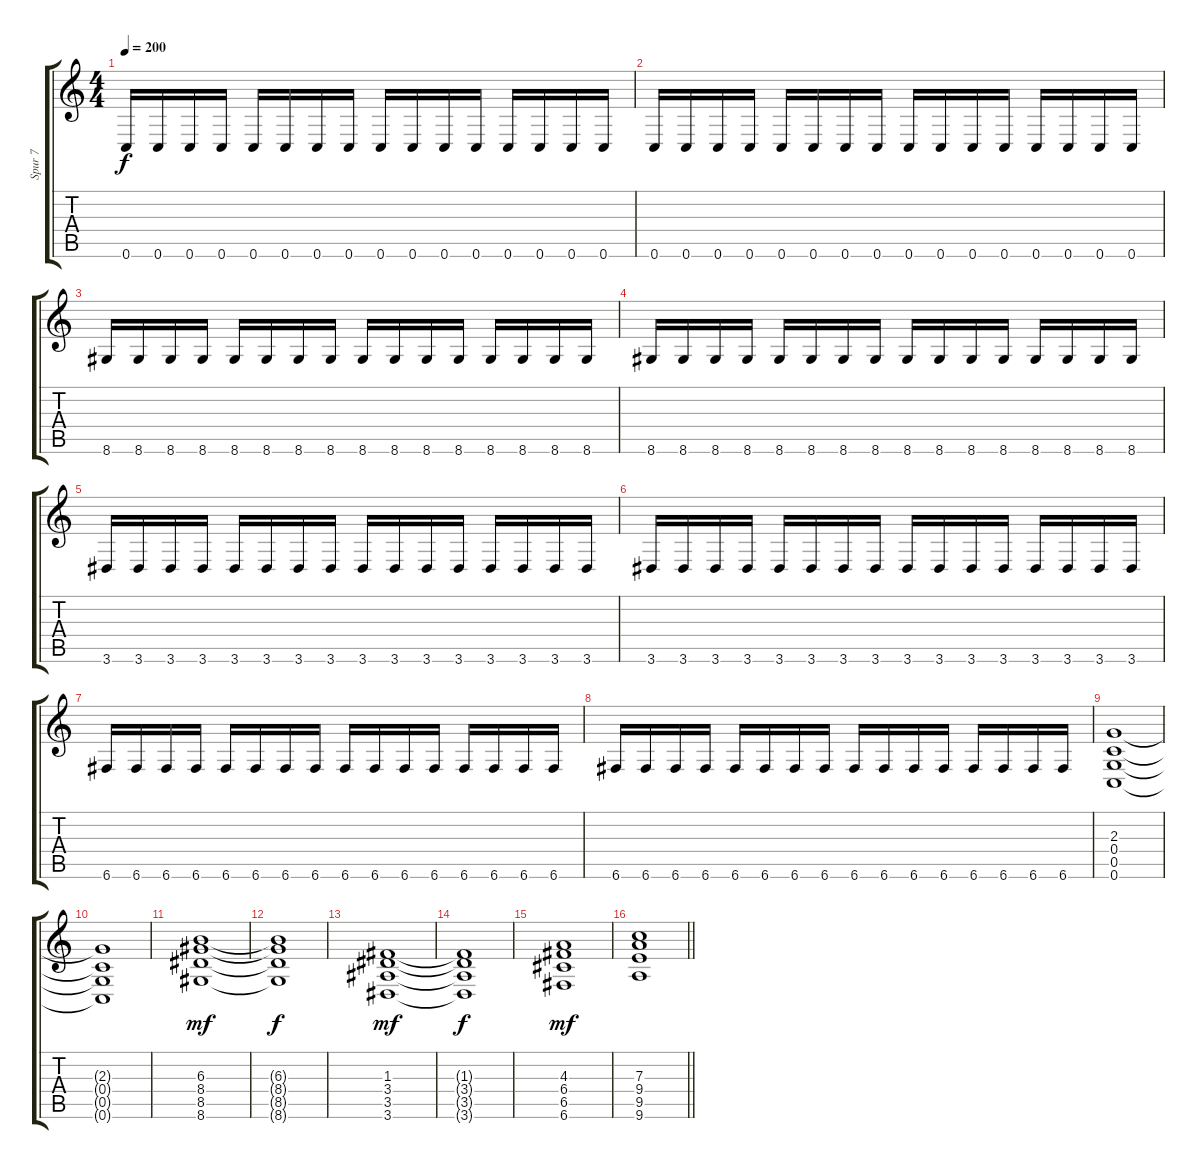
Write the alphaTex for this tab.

\track ("Spur 7" "Spur 7") {instrument distortionguitar}
\staff {score tabs}
\tuning (D4 A3 F3 C3 G2 C2) {hide}
\ts (4 4)
\tempo 200
\clef g2
\ks c
0.6.16{dy f} 0.6.16 0.6.16 0.6.16 0.6.16 0.6.16 0.6.16 0.6.16 0.6.16 0.6.16 0.6.16 0.6.16 0.6.16 0.6.16 0.6.16 0.6.16 |
0.6.16 0.6.16 0.6.16 0.6.16 0.6.16 0.6.16 0.6.16 0.6.16 0.6.16 0.6.16 0.6.16 0.6.16 0.6.16 0.6.16 0.6.16 0.6.16 |
8.6.16 8.6.16 8.6.16 8.6.16 8.6.16 8.6.16 8.6.16 8.6.16 8.6.16 8.6.16 8.6.16 8.6.16 8.6.16 8.6.16 8.6.16 8.6.16 |
8.6.16 8.6.16 8.6.16 8.6.16 8.6.16 8.6.16 8.6.16 8.6.16 8.6.16 8.6.16 8.6.16 8.6.16 8.6.16 8.6.16 8.6.16 8.6.16 |
3.6.16 3.6.16 3.6.16 3.6.16 3.6.16 3.6.16 3.6.16 3.6.16 3.6.16 3.6.16 3.6.16 3.6.16 3.6.16 3.6.16 3.6.16 3.6.16 |
3.6.16 3.6.16 3.6.16 3.6.16 3.6.16 3.6.16 3.6.16 3.6.16 3.6.16 3.6.16 3.6.16 3.6.16 3.6.16 3.6.16 3.6.16 3.6.16 |
6.6.16 6.6.16 6.6.16 6.6.16 6.6.16 6.6.16 6.6.16 6.6.16 6.6.16 6.6.16 6.6.16 6.6.16 6.6.16 6.6.16 6.6.16 6.6.16 |
6.6.16 6.6.16 6.6.16 6.6.16 6.6.16 6.6.16 6.6.16 6.6.16 6.6.16 6.6.16 6.6.16 6.6.16 6.6.16 6.6.16 6.6.16 6.6.16 |
(2.3 0.4 0.5 0.6).1 |
(2.3{t} 0.4{t} 0.5{t} 0.6{t}).1 |
(6.3 8.4 8.5 8.6).1{dy mf} |
(6.3{t} 8.4{t} 8.5{t} 8.6{t}).1{dy f} |
(1.3 3.4 3.5 3.6).1{dy mf} |
(1.3{t} 3.4{t} 3.5{t} 3.6{t}).1{dy f} |
(4.3 6.4 6.5 6.6).1{dy mf} |
\barLineRight lightlight
(7.3 9.4 9.5 9.6).1
